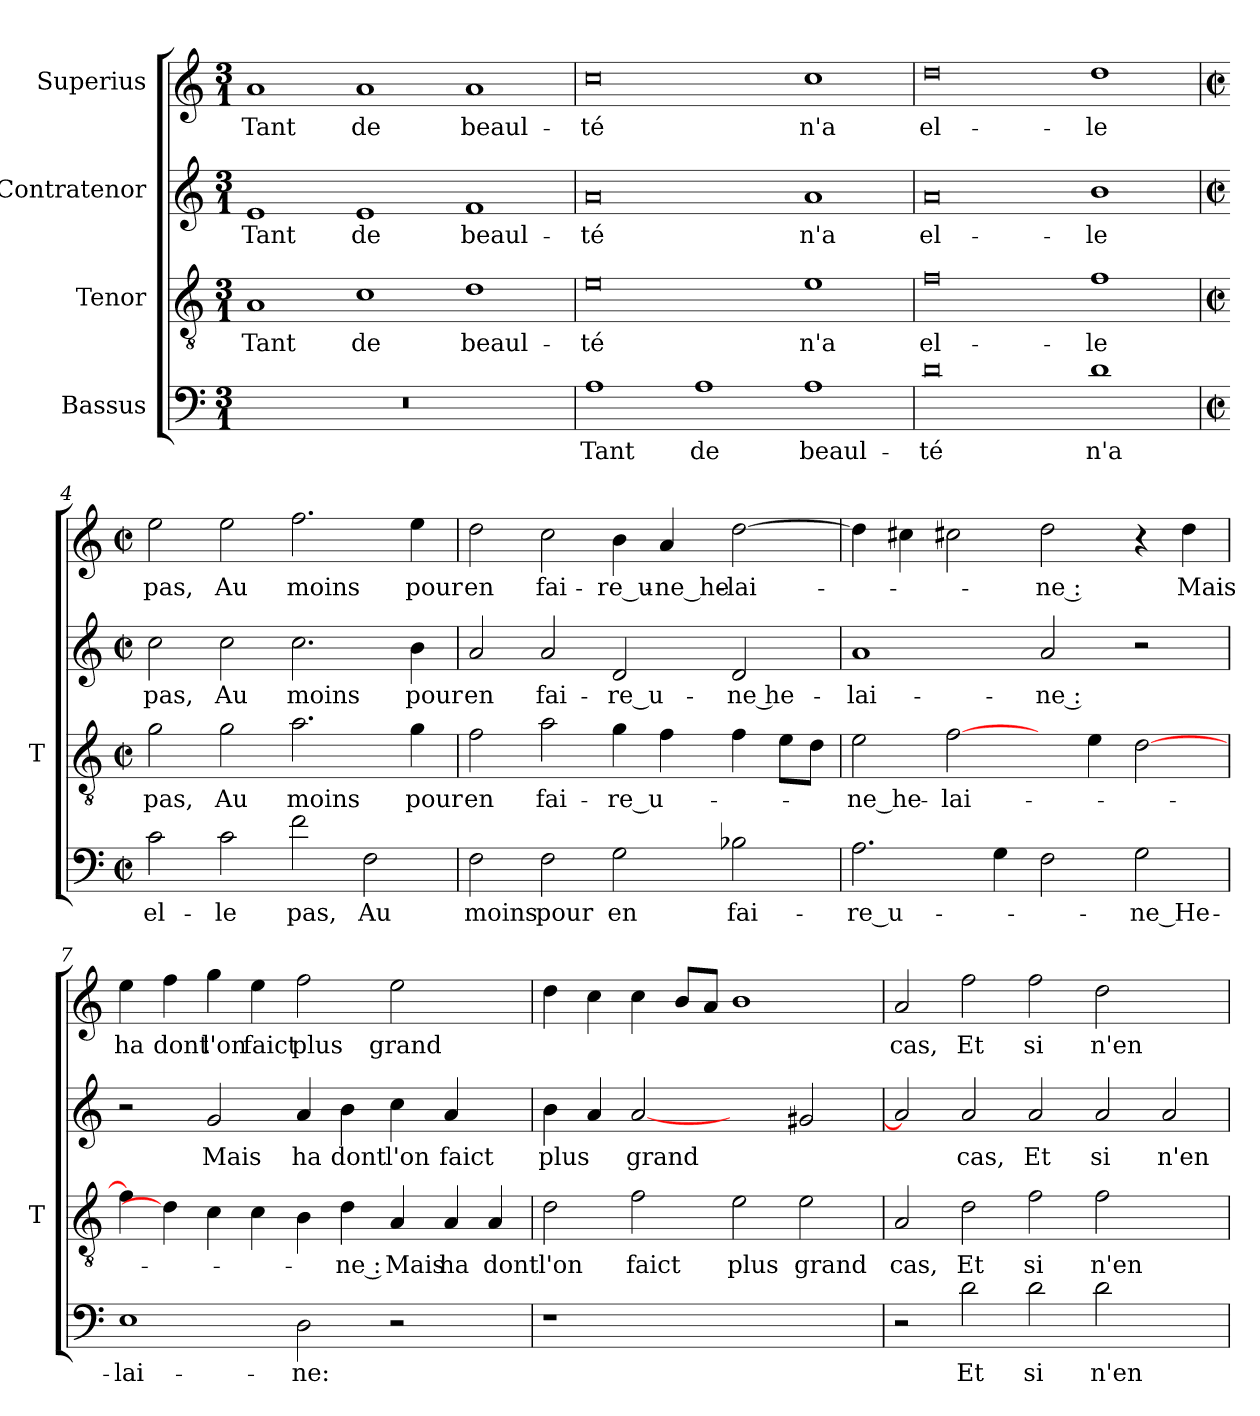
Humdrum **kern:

**kern	**text	**kern	**text	**kern	**text	**kern	**text
*part4	*part4	*part3	*part3	*part2	*part2	*part1	*part1
*staff4	*staff4	*staff3	*staff3	*staff2	*staff2	*staff1	*staff1
*I"Bassus	*	*I"Tenor	*	*I"Contratenor	*	*I"Superius	*
*	*	*I'T	*	*	*	*	*
*clefF4	*	*clefGv2	*	*clefG2	*	*clefG2	*
*k[]	*	*k[]	*	*k[]	*	*k[]	*
*C:	*	*C:	*	*C:	*	*C:	*
*M3/1	*	*M3/1	*	*M3/1	*	*M3/1	*
=1	=1	=1	=1	=1	=1	=1	=1
0.r	.	1A	-Tant	1e	-Tant	1a	-Tant
.	.	1c	-de	1e	-de	1a	-de
.	.	1d	beaul-	1f	beaul-	1a	beaul-
=2	=2	=2	=2	=2	=2	=2	=2
1A	-Tant	0e	-té	0a	-té	0cc	-té
1A	-de	.	.	.	.	.	.
1A	beaul-	1e	-n'a	1a	-n'a	1cc	-n'a
=3	=3	=3	=3	=3	=3	=3	=3
0d	-té	0f	el-	0a	el-	0dd	el-
1d	-n'a	1f	-le	1b	-le	1dd	-le
=4	=4	=4	=4	=4	=4	=4	=4
*M2/2	*	*M2/2	*	*M2/2	*	*M2/2	*
*met(c|)	*	*met(c|)	*	*met(c|)	*	*met(c|)	*
2c	el-	2g	-pas,	2cc	-pas,	2ee	-pas,
2c	-le	2g	-Au	2cc	-Au	2ee	-Au
2f	-pas,	2.a	-moins	2.cc	-moins	2.ff	-moins
2F	-Au	.	.	.	.	.	.
.	.	4g	-pour	4b	-pour	4ee	-pour
=5	=5	=5	=5	=5	=5	=5	=5
2F	-moins	2f	-en	2a	-en	2dd	-en
2F	-pour	2a	fai-	2a	fai-	2cc	fai-
2G	-en	4g	re_u-	2d	re_u-	4b	re_u-
.	.	4f	.	.	.	4a	ne_he-
2B-X	fai-	4f	.	2d	ne he-	[2dd	lai-
.	.	8eL	.	.	.	.	.
.	.	8dJ	.	.	.	.	.
=6	=6	=6	=6	=6	=6	=6	=6
2.A	re_u-	2e	ne_he-	1a	lai-	4dd]	.
.	.	.	.	.	.	4cc#X	.
.	.	[2f	lai-	.	.	2cc#X	.
4G	.	.	.	.	.	.	.
2F	.	4ryy	.	2a	-ne :	2dd	-ne :
.	.	4e	.	.	.	.	.
2G	ne_He-	[2d	.	2r	.	4r	.
.	.	.	.	.	.	4dd	-Mais
!!LO:PB:g=z
=7	=7	=7	=7	=7	=7	=7	=7
1E	lai-	4f]	.	2r	.	4ee	-ha
.	.	4d]	.	.	.	4ff	-dont
.	.	4c	.	2g	-Mais	4gg	-l'on
.	.	4c	.	.	.	4ee	-faict
2D	-ne:	4B	.	4a	-ha	2ff	-plus
.	.	4d	-ne :	4b	-dont	.	.
2r	.	4A	-Mais	4cc	-l'on	2ee	-grand
.	.	4A	-ha	4a	-faict	.	.
4ryy	.	4A	-dont	4ryy	.	4ryy	.
=8	=8	=8	=8	=8	=8	=8	=8
1r	.	2d	-l'on	4b	-plus	4dd	.
.	.	.	.	4a	.	4cc	.
.	.	2f	-faict	[2a	-grand	4cc	.
.	.	.	.	.	.	8bL	.
.	.	.	.	.	.	8aJ	.
1ryy	.	2e	-plus	2ryy	.	1b	.
.	.	2e	-grand	2g#X	.	.	.
=9	=9	=9	=9	=9	=9	=9	=9
2r	.	2A	-cas,	2a]	.	2a	-cas,
2d	-Et	2d	-Et	2a	-cas,	2ff	-Et
2d	-si	2f	-si	2a	-Et	2ff	-si
2d	-n'en	2f	-n'en	2a	-si	2dd	-n'en
2ryy	.	2ryy	.	2a	-n'en	2ryy	.
=	=	=	=	=	=	=	=
*-	*-	*-	*-	*-	*-	*-	*-
